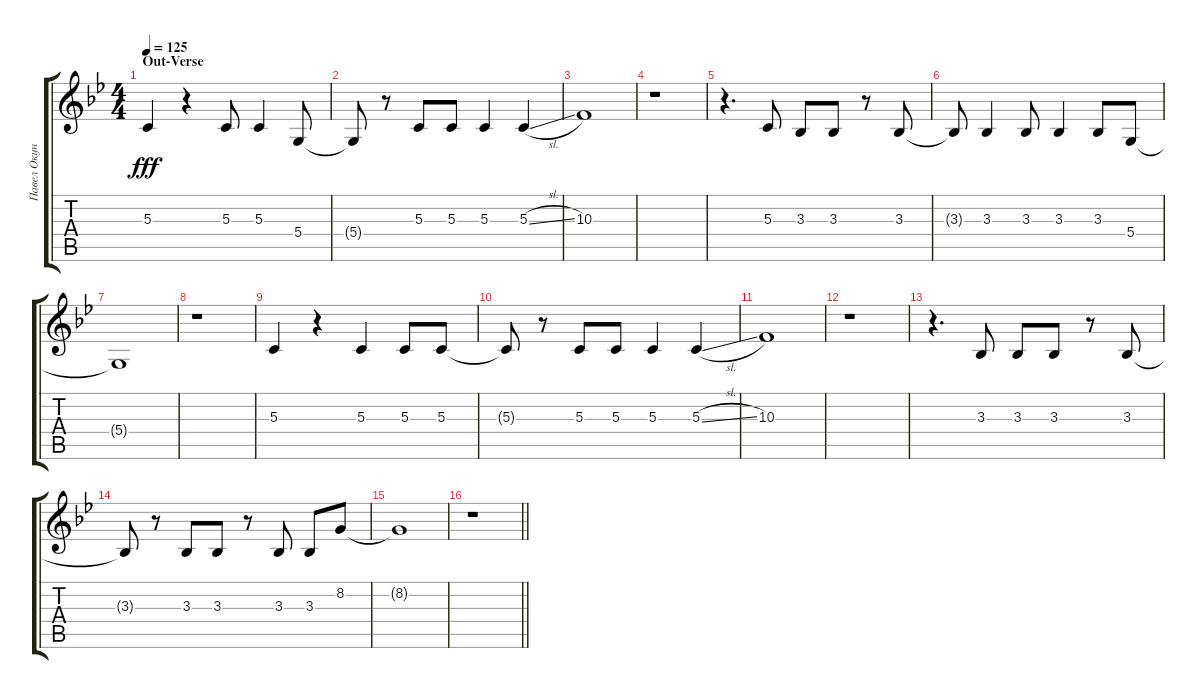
\track ("Павел Окунев" "Павел Окун") {instrument altosax}
\staff {score tabs}
\tuning (E4 B3 G3 D3 A2 E2) {hide}
\ts (4 4)
\section ("" "Out-Verse")
\tempo 125
\clef g2
\ks bb
5.3.4{dy fff} r.4 5.3.8 5.3.4 5.4.8 |
5.4{t}.8 r.8 5.3.8 5.3.8 5.3.4 5.3{sl}.4 |
10.3.1 |
r.1 |
r.4{d} 5.3.8 3.3.8 3.3.8 r.8 3.3.8 |
3.3{t}.8 3.3.4 3.3.8 3.3.4 3.3.8 5.4.8 |
5.4{t}.1 |
r.1 |
5.3.4 r.4 5.3.4 5.3.8 5.3.8 |
5.3{t}.8 r.8 5.3.8 5.3.8 5.3.4 5.3{sl}.4 |
10.3.1 |
r.1 |
r.4{d} 3.3.8 3.3.8 3.3.8 r.8 3.3.8 |
3.3{t}.8 r.8 3.3.8 3.3.8 r.8 3.3.8 3.3.8 8.2.8 |
8.2{t}.1 |
\barLineRight lightlight
r.1
